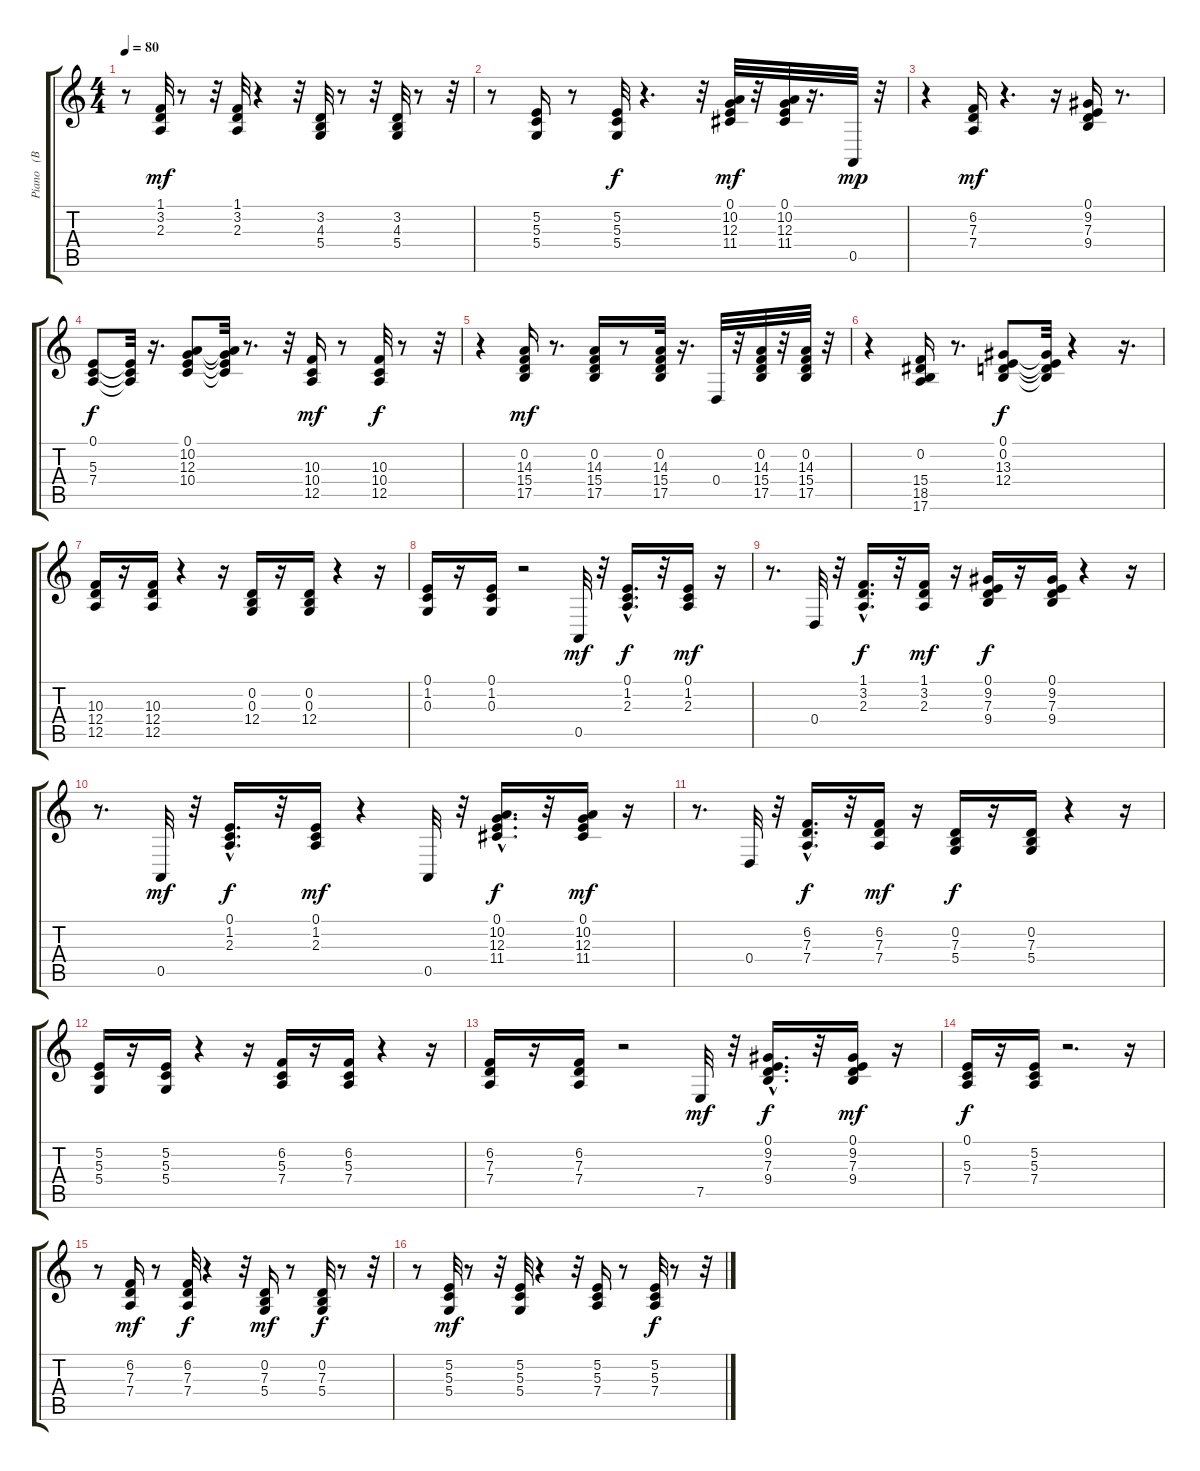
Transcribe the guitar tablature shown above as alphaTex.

\track ("Piano   (BB)" "Piano   (B") {instrument electricpiano1}
\staff {score tabs}
\tuning (E4 B3 G3 D3 A2 E2) {hide}
\ts (4 4)
\tempo 80
\clef g2
\ks c
r.8{dy f} (1.1 3.2 2.3).32{dy mf} r.8 r.32 (1.1 3.2 2.3).32 r.4 r.32 (3.2 4.3 5.4).32 r.8 r.32 (3.2 4.3 5.4).32 r.8 r.32 |
r.8 (5.2 5.3 5.4).16 r.8 (5.2 5.3 5.4).32{dy f} r.4{d} r.32 (0.1 10.2 12.3 11.4).32{dy mf} r.32 (0.1 10.2 12.3 11.4).32 r.16{d} 0.5.32{dy mp} r.32 |
r.4 (6.2 7.3 7.4).16{dy mf} r.4{d} r.16 (0.1 9.2 7.3 9.4).16 r.8{d} |
(0.1 5.3 7.4).8{dy f} (0.1{t} 5.3{t} 7.4{t}).32 r.16{d} (0.1 10.2 12.3 10.4).8 (0.1{t} 10.2{t} 12.3{t} 10.4{t}).32 r.8{d} r.32 (10.3 10.4 12.5).16{dy mf} r.8 (10.3 10.4 12.5).32{dy f} r.8 r.32 |
r.4 (0.2 14.3 15.4 17.5).16{dy mf} r.8{d} (0.2 14.3 15.4 17.5).16 r.8 (0.2 14.3 15.4 17.5).32 r.16{d} 0.4.32 r.32 (0.2 14.3 15.4 17.5).32 r.32 (0.2 14.3 15.4 17.5).32 r.32 |
r.4 (0.2 15.4 18.5 17.6).16 r.8{d} (0.1 0.2 13.3 12.4).8{dy f} (0.1{t} 0.2{t} 13.3{t} 12.4{t}).32 r.4 r.16{d} |
(10.3 12.4 12.5).16 r.16 (10.3 12.4 12.5).16 r.4 r.16 (0.2 0.3 12.4).16 r.16 (0.2 0.3 12.4).16 r.4 r.16 |
(0.1 1.2 0.3).16 r.16 (0.1 1.2 0.3).16 r.2 0.5.32{dy mf} r.32 (0.1{hac} 1.2{hac} 2.3{hac}).16{d dy f} r.32 (0.1 1.2 2.3).16{dy mf} r.16 |
r.8{d} 0.4.32 r.32 (1.1{hac} 3.2{hac} 2.3{hac}).16{d dy f} r.32 (1.1 3.2 2.3).16{dy mf} r.16 (0.1 9.2 7.3 9.4).16{dy f} r.16 (0.1 9.2 7.3 9.4).16 r.4 r.16 |
r.8{d} 0.5.32{dy mf} r.32 (0.1{hac} 1.2{hac} 2.3{hac}).16{d dy f} r.32 (0.1 1.2 2.3).16{dy mf} r.4 0.5.32 r.32 (0.1{hac} 10.2{hac} 12.3{hac} 11.4{hac}).16{d dy f} r.32 (0.1 10.2 12.3 11.4).16{dy mf} r.16 |
r.8{d} 0.4.32 r.32 (6.2{hac} 7.3{hac} 7.4{hac}).16{d dy f} r.32 (6.2 7.3 7.4).16{dy mf} r.16 (0.2 7.3 5.4).16{dy f} r.16 (0.2 7.3 5.4).16 r.4 r.16 |
(5.2 5.3 5.4).16 r.16 (5.2 5.3 5.4).16 r.4 r.16 (6.2 5.3 7.4).16 r.16 (6.2 5.3 7.4).16 r.4 r.16 |
(6.2 7.3 7.4).16 r.16 (6.2 7.3 7.4).16 r.2 7.5.32{dy mf} r.32 (0.1{hac} 9.2{hac} 7.3{hac} 9.4{hac}).16{d dy f} r.32 (0.1 9.2 7.3 9.4).16{dy mf} r.16 |
(0.1 5.3 7.4).16{dy f} r.16 (5.2 5.3 7.4).16 r.2{d} r.16 |
r.8 (6.2 7.3 7.4).16{dy mf} r.8 (6.2 7.3 7.4).32{dy f} r.4 r.32 (0.2 7.3 5.4).16{dy mf} r.8 (0.2 7.3 5.4).32{dy f} r.8 r.32 |
r.8 (5.2 5.3 5.4).32{dy mf} r.8 r.32 (5.2 5.3 5.4).32 r.4 r.32 (5.2 5.3 7.4).16 r.8 (5.2 5.3 7.4).32{dy f} r.8 r.32
